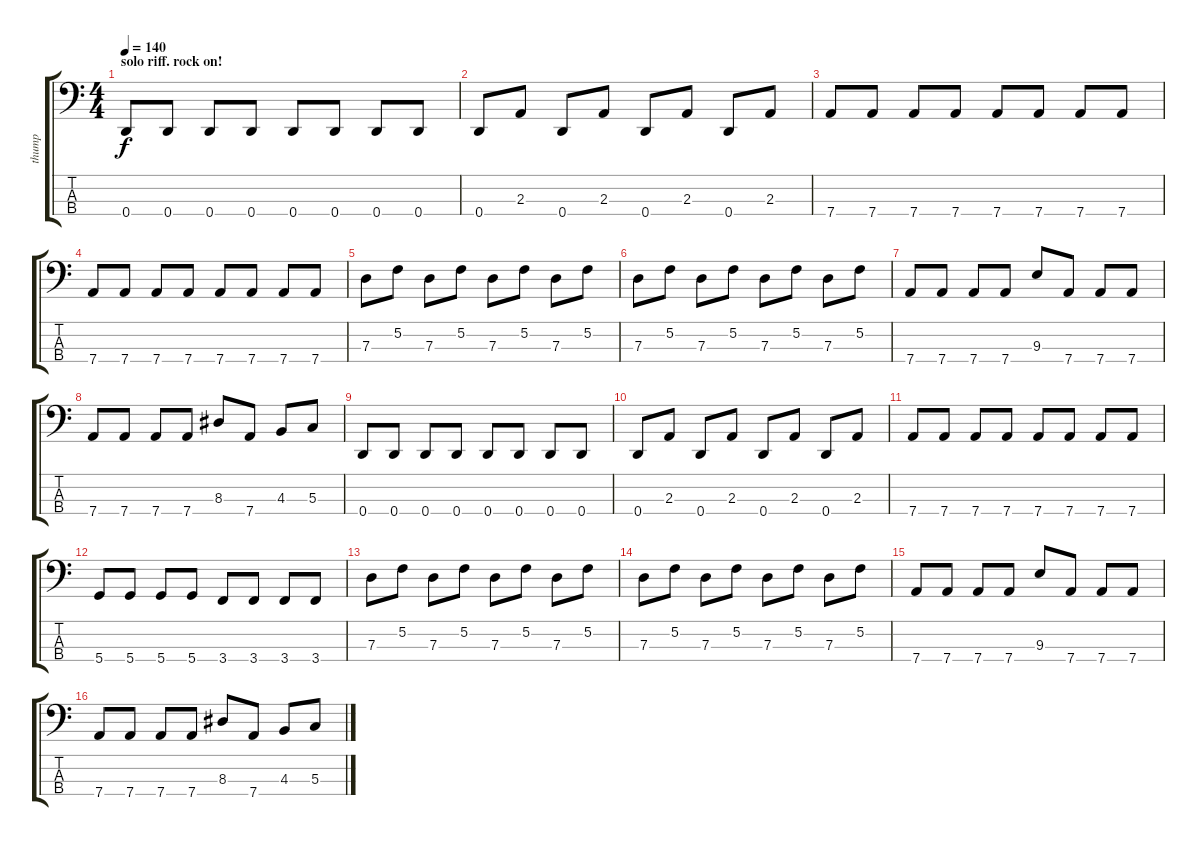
\track ("thump" "thump") {instrument electricbassfinger}
\staff {score tabs}
\tuning (F2 C2 G1 D1) {hide}
\ts (4 4)
\section ("" "solo riff. rock on!")
\tempo 140
\clef f4
\ks c
0.4.8{dy f} 0.4.8 0.4.8 0.4.8 0.4.8 0.4.8 0.4.8 0.4.8 |
0.4.8 2.3.8 0.4.8 2.3.8 0.4.8 2.3.8 0.4.8 2.3.8 |
7.4.8 7.4.8 7.4.8 7.4.8 7.4.8 7.4.8 7.4.8 7.4.8 |
7.4.8 7.4.8 7.4.8 7.4.8 7.4.8 7.4.8 7.4.8 7.4.8 |
7.3.8 5.2.8 7.3.8 5.2.8 7.3.8 5.2.8 7.3.8 5.2.8 |
7.3.8 5.2.8 7.3.8 5.2.8 7.3.8 5.2.8 7.3.8 5.2.8 |
7.4.8 7.4.8 7.4.8 7.4.8 9.3.8 7.4.8 7.4.8 7.4.8 |
7.4.8 7.4.8 7.4.8 7.4.8 8.3.8 7.4.8 4.3.8 5.3.8 |
0.4.8 0.4.8 0.4.8 0.4.8 0.4.8 0.4.8 0.4.8 0.4.8 |
0.4.8 2.3.8 0.4.8 2.3.8 0.4.8 2.3.8 0.4.8 2.3.8 |
7.4.8 7.4.8 7.4.8 7.4.8 7.4.8 7.4.8 7.4.8 7.4.8 |
5.4.8 5.4.8 5.4.8 5.4.8 3.4.8 3.4.8 3.4.8 3.4.8 |
7.3.8 5.2.8 7.3.8 5.2.8 7.3.8 5.2.8 7.3.8 5.2.8 |
7.3.8 5.2.8 7.3.8 5.2.8 7.3.8 5.2.8 7.3.8 5.2.8 |
7.4.8 7.4.8 7.4.8 7.4.8 9.3.8 7.4.8 7.4.8 7.4.8 |
7.4.8 7.4.8 7.4.8 7.4.8 8.3.8 7.4.8 4.3.8 5.3.8
